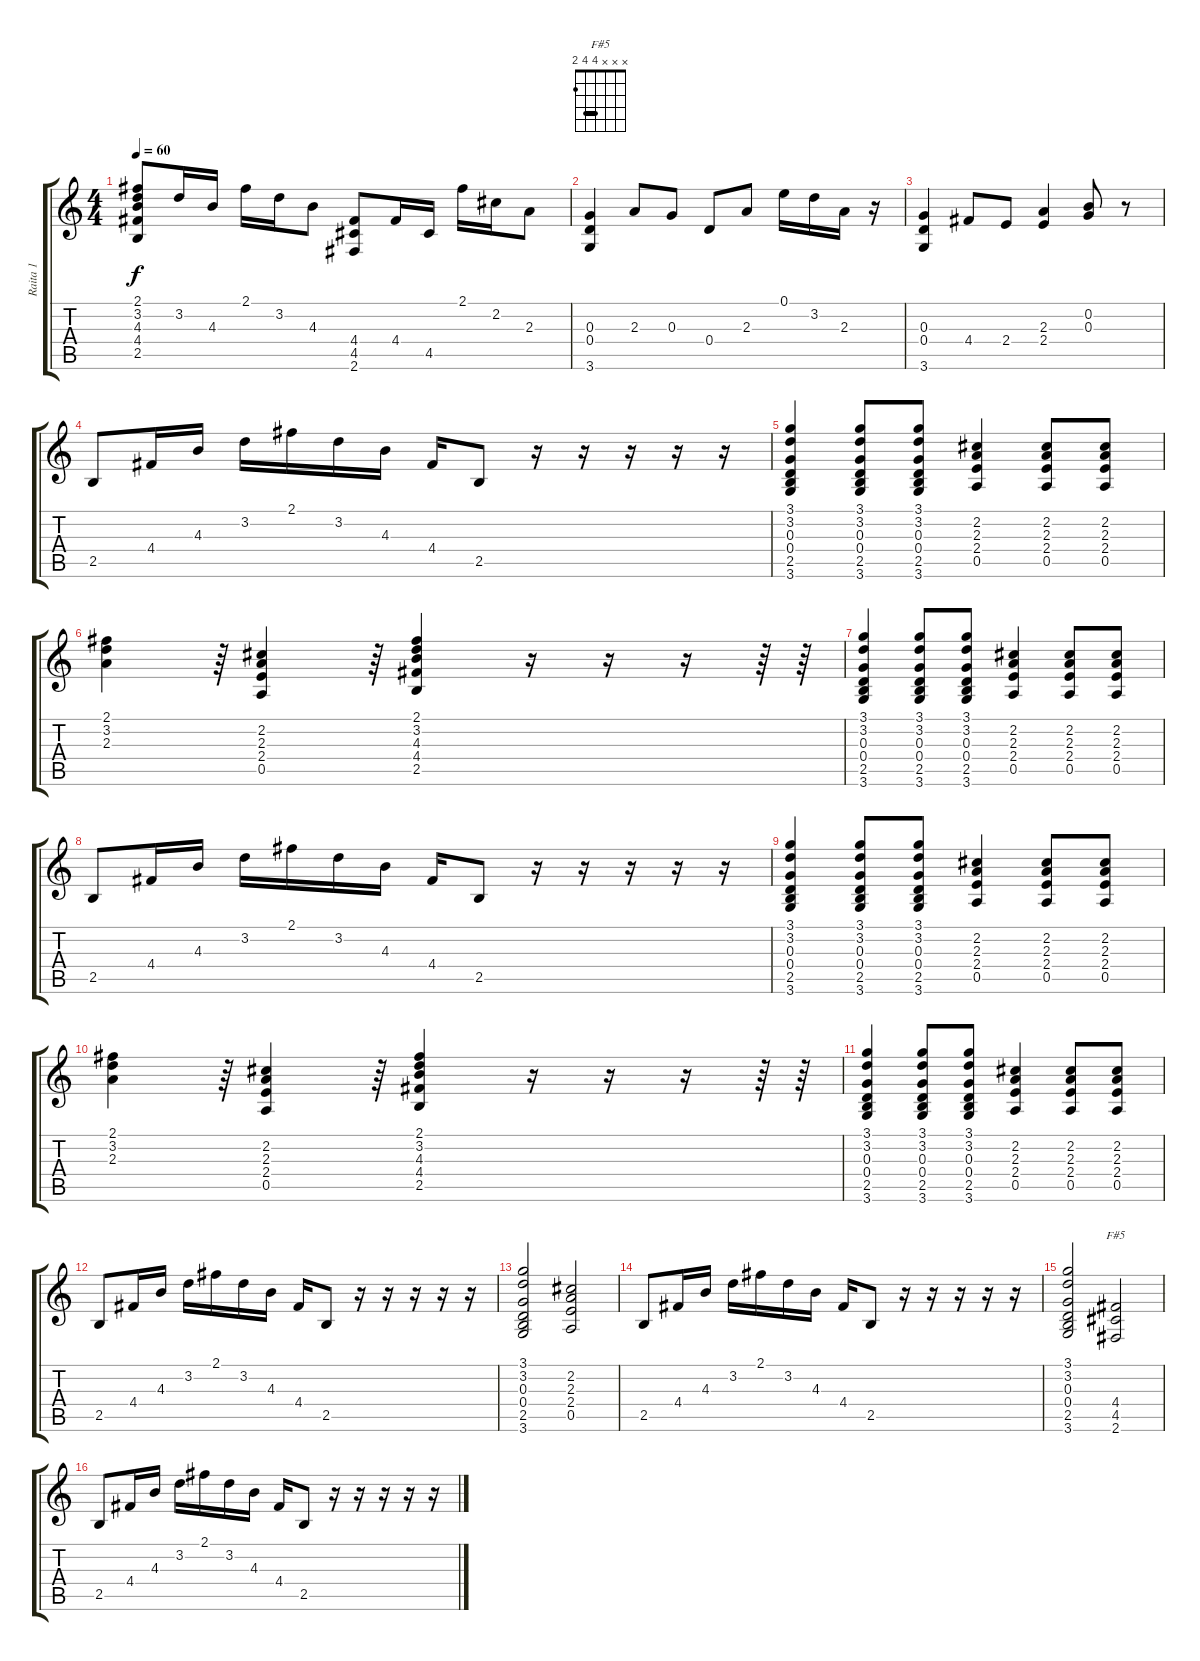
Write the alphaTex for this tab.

\track ("Raita 1" "Raita 1") {instrument acousticguitarsteel}
\staff {score tabs}
\tuning (E4 B3 G3 D3 A2 E2) {hide}
\chord ("F#5" x x x 4 4 2) {barre 4}
\ts (4 4)
\tempo 60
\clef g2
\ks c
(2.1 3.2 4.3 4.4 2.5).8{dy f} 3.2.16 4.3.16 2.1.16 3.2.16 4.3.8 (4.4 4.5 2.6).8 4.4.16 4.5.16 2.1.16 2.2.16 2.3.8 |
(0.3 0.4 3.6).4 2.3.8 0.3.8 0.4.8 2.3.8 0.1.16 3.2.16 2.3.16 r.16 |
(0.3 0.4 3.6).4 4.4.8 2.4.8 (2.3 2.4).4 (0.2 0.3).8 r.8 |
2.5.8 4.4.16 4.3.16 3.2.16 2.1.16 3.2.16 4.3.16 4.4.16 2.5.8 r.16 r.16 r.16 r.16 r.16 |
(3.1 3.2 0.3 0.4 2.5 3.6).4 (3.1 3.2 0.3 0.4 2.5 3.6).8 (3.1 3.2 0.3 0.4 2.5 3.6).8 (2.2 2.3 2.4 0.5).4 (2.2 2.3 2.4 0.5).8 (2.2 2.3 2.4 0.5).8 |
(2.1 3.2 2.3).4 r.64 (2.2 2.3 2.4 0.5).4 r.64 (2.1 3.2 4.3 4.4 2.5).4 r.16 r.16 r.16 r.64 r.64 |
(3.1 3.2 0.3 0.4 2.5 3.6).4 (3.1 3.2 0.3 0.4 2.5 3.6).8 (3.1 3.2 0.3 0.4 2.5 3.6).8 (2.2 2.3 2.4 0.5).4 (2.2 2.3 2.4 0.5).8 (2.2 2.3 2.4 0.5).8 |
2.5.8 4.4.16 4.3.16 3.2.16 2.1.16 3.2.16 4.3.16 4.4.16 2.5.8 r.16 r.16 r.16 r.16 r.16 |
(3.1 3.2 0.3 0.4 2.5 3.6).4 (3.1 3.2 0.3 0.4 2.5 3.6).8 (3.1 3.2 0.3 0.4 2.5 3.6).8 (2.2 2.3 2.4 0.5).4 (2.2 2.3 2.4 0.5).8 (2.2 2.3 2.4 0.5).8 |
(2.1 3.2 2.3).4 r.64 (2.2 2.3 2.4 0.5).4 r.64 (2.1 3.2 4.3 4.4 2.5).4 r.16 r.16 r.16 r.64 r.64 |
(3.1 3.2 0.3 0.4 2.5 3.6).4 (3.1 3.2 0.3 0.4 2.5 3.6).8 (3.1 3.2 0.3 0.4 2.5 3.6).8 (2.2 2.3 2.4 0.5).4 (2.2 2.3 2.4 0.5).8 (2.2 2.3 2.4 0.5).8 |
2.5.8 4.4.16 4.3.16 3.2.16 2.1.16 3.2.16 4.3.16 4.4.16 2.5.8 r.16 r.16 r.16 r.16 r.16 |
(3.1 3.2 0.3 0.4 2.5 3.6).2 (2.2 2.3 2.4 0.5).2 |
2.5.8 4.4.16 4.3.16 3.2.16 2.1.16 3.2.16 4.3.16 4.4.16 2.5.8 r.16 r.16 r.16 r.16 r.16 |
(3.1 3.2 0.3 0.4 2.5 3.6).2 (4.4 4.5 2.6).2{ch "F#5"} |
2.5.8 4.4.16 4.3.16 3.2.16 2.1.16 3.2.16 4.3.16 4.4.16 2.5.8 r.16 r.16 r.16 r.16 r.16
